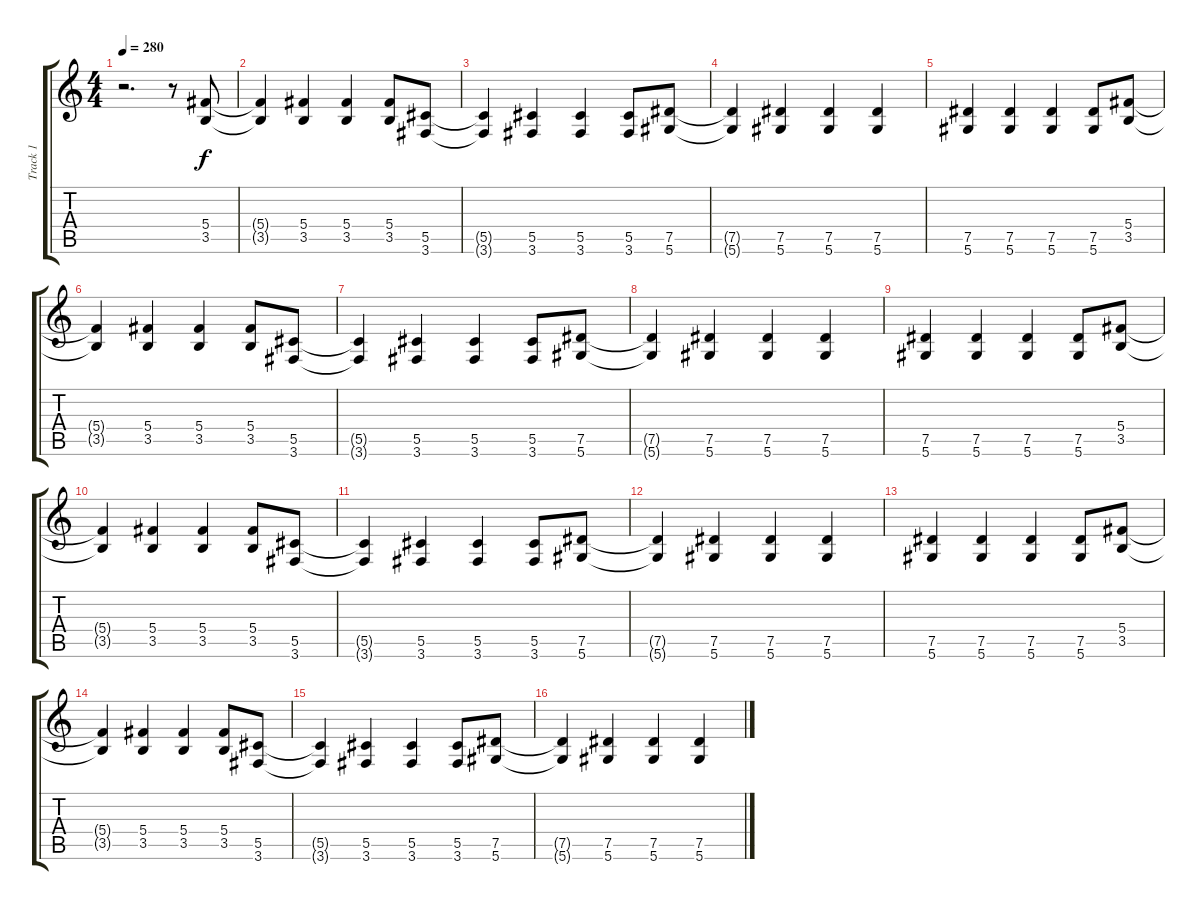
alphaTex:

\track ("Track 1" "Track 1") {instrument overdrivenguitar}
\staff {score tabs}
\tuning (Eb4 Bb3 Gb3 Db3 Ab2 Eb2) {hide}
\ts (4 4)
\tempo 280
\clef g2
\ks c
r.2{d dy f} r.8 (5.4 3.5).8 |
(5.4{t} 3.5{t}).4 (5.4 3.5).4 (5.4 3.5).4 (5.4 3.5).8 (5.5 3.6).8 |
(5.5{t} 3.6{t}).4 (5.5 3.6).4 (5.5 3.6).4 (5.5 3.6).8 (7.5 5.6).8 |
(7.5{t} 5.6{t}).4 (7.5 5.6).4 (7.5 5.6).4 (7.5 5.6).4 |
(7.5 5.6).4 (7.5 5.6).4 (7.5 5.6).4 (7.5 5.6).8 (5.4 3.5).8 |
(5.4{t} 3.5{t}).4 (5.4 3.5).4 (5.4 3.5).4 (5.4 3.5).8 (5.5 3.6).8 |
(5.5{t} 3.6{t}).4 (5.5 3.6).4 (5.5 3.6).4 (5.5 3.6).8 (7.5 5.6).8 |
(7.5{t} 5.6{t}).4 (7.5 5.6).4 (7.5 5.6).4 (7.5 5.6).4 |
(7.5 5.6).4 (7.5 5.6).4 (7.5 5.6).4 (7.5 5.6).8 (5.4 3.5).8 |
(5.4{t} 3.5{t}).4 (5.4 3.5).4 (5.4 3.5).4 (5.4 3.5).8 (5.5 3.6).8 |
(5.5{t} 3.6{t}).4 (5.5 3.6).4 (5.5 3.6).4 (5.5 3.6).8 (7.5 5.6).8 |
(7.5{t} 5.6{t}).4 (7.5 5.6).4 (7.5 5.6).4 (7.5 5.6).4 |
(7.5 5.6).4 (7.5 5.6).4 (7.5 5.6).4 (7.5 5.6).8 (5.4 3.5).8 |
(5.4{t} 3.5{t}).4 (5.4 3.5).4 (5.4 3.5).4 (5.4 3.5).8 (5.5 3.6).8 |
(5.5{t} 3.6{t}).4 (5.5 3.6).4 (5.5 3.6).4 (5.5 3.6).8 (7.5 5.6).8 |
(7.5{t} 5.6{t}).4 (7.5 5.6).4 (7.5 5.6).4 (7.5 5.6).4
